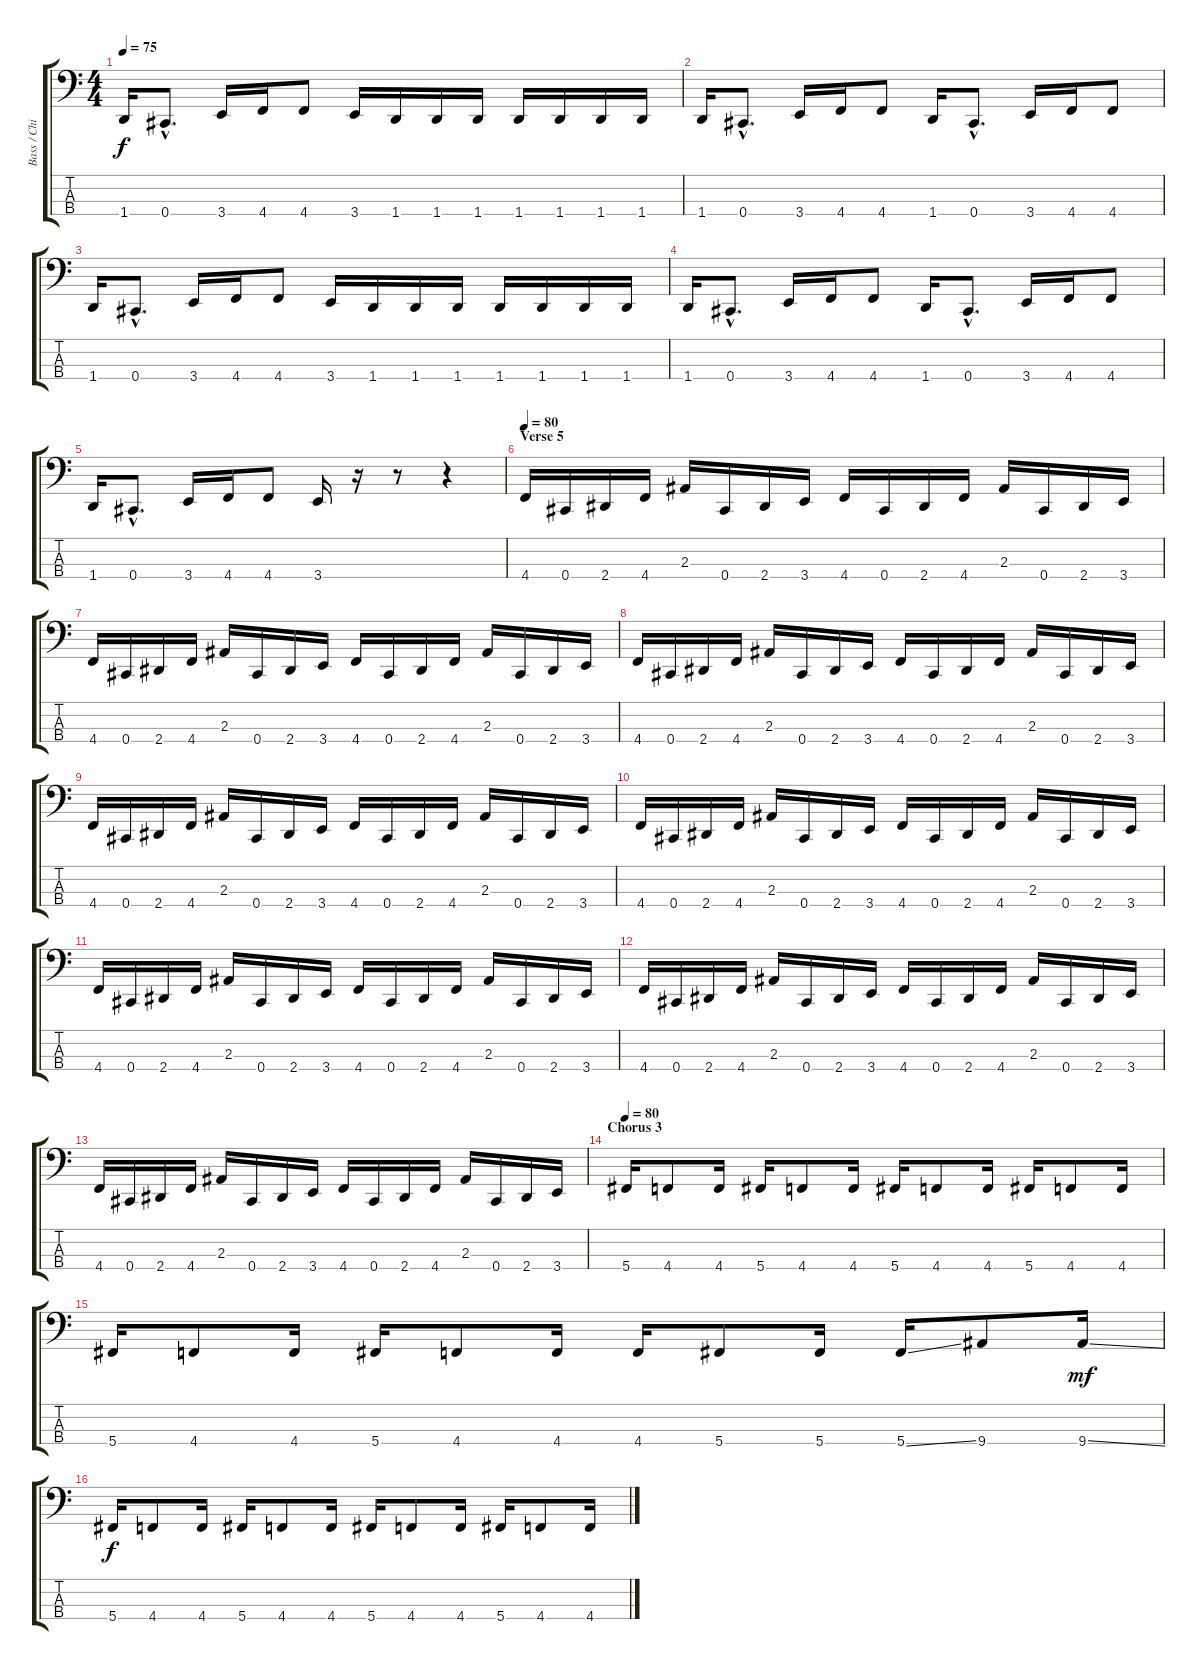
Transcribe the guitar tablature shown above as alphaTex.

\track ("Bass / Chi Cheng" "Bass / Chi") {instrument electricbassfinger}
\staff {score tabs}
\tuning (Gb2 Db2 Ab1 Db1) {hide}
\ts (4 4)
\tempo 75
\clef f4
\ks c
1.4.16{dy f} 0.4{hac}.8{d} 3.4.16 4.4.16 4.4.8 3.4.16 1.4.16 1.4.16 1.4.16 1.4.16 1.4.16 1.4.16 1.4.16 |
1.4.16 0.4{hac}.8{d} 3.4.16 4.4.16 4.4.8 1.4.16 0.4{hac}.8{d} 3.4.16 4.4.16 4.4.8 |
1.4.16 0.4{hac}.8{d} 3.4.16 4.4.16 4.4.8 3.4.16 1.4.16 1.4.16 1.4.16 1.4.16 1.4.16 1.4.16 1.4.16 |
1.4.16 0.4{hac}.8{d} 3.4.16 4.4.16 4.4.8 1.4.16 0.4{hac}.8{d} 3.4.16 4.4.16 4.4.8 |
1.4.16 0.4{hac}.8{d} 3.4.16 4.4.16 4.4.8 3.4.16 r.16 r.8 r.4 |
\section ("" "Verse 5")
\tempo 80
4.4.16 0.4.16 2.4.16 4.4.16 2.3.16 0.4.16 2.4.16 3.4.16 4.4.16 0.4.16 2.4.16 4.4.16 2.3.16 0.4.16 2.4.16 3.4.16 |
4.4.16 0.4.16 2.4.16 4.4.16 2.3.16 0.4.16 2.4.16 3.4.16 4.4.16 0.4.16 2.4.16 4.4.16 2.3.16 0.4.16 2.4.16 3.4.16 |
4.4.16 0.4.16 2.4.16 4.4.16 2.3.16 0.4.16 2.4.16 3.4.16 4.4.16 0.4.16 2.4.16 4.4.16 2.3.16 0.4.16 2.4.16 3.4.16 |
4.4.16 0.4.16 2.4.16 4.4.16 2.3.16 0.4.16 2.4.16 3.4.16 4.4.16 0.4.16 2.4.16 4.4.16 2.3.16 0.4.16 2.4.16 3.4.16 |
4.4.16 0.4.16 2.4.16 4.4.16 2.3.16 0.4.16 2.4.16 3.4.16 4.4.16 0.4.16 2.4.16 4.4.16 2.3.16 0.4.16 2.4.16 3.4.16 |
4.4.16 0.4.16 2.4.16 4.4.16 2.3.16 0.4.16 2.4.16 3.4.16 4.4.16 0.4.16 2.4.16 4.4.16 2.3.16 0.4.16 2.4.16 3.4.16 |
4.4.16 0.4.16 2.4.16 4.4.16 2.3.16 0.4.16 2.4.16 3.4.16 4.4.16 0.4.16 2.4.16 4.4.16 2.3.16 0.4.16 2.4.16 3.4.16 |
4.4.16 0.4.16 2.4.16 4.4.16 2.3.16 0.4.16 2.4.16 3.4.16 4.4.16 0.4.16 2.4.16 4.4.16 2.3.16 0.4.16 2.4.16 3.4.16 |
\section ("" "Chorus 3")
\tempo 80
5.4.16 4.4.8 4.4.16 5.4.16 4.4.8 4.4.16 5.4.16 4.4.8 4.4.16 5.4.16 4.4.8 4.4.16 |
5.4.16 4.4.8 4.4.16 5.4.16 4.4.8 4.4.16 4.4.16 5.4.8 5.4.16 5.4{ss}.16 9.4.8 9.4{ss}.16{dy mf} |
5.4.16{dy f} 4.4.8 4.4.16 5.4.16 4.4.8 4.4.16 5.4.16 4.4.8 4.4.16 5.4.16 4.4.8 4.4.16
